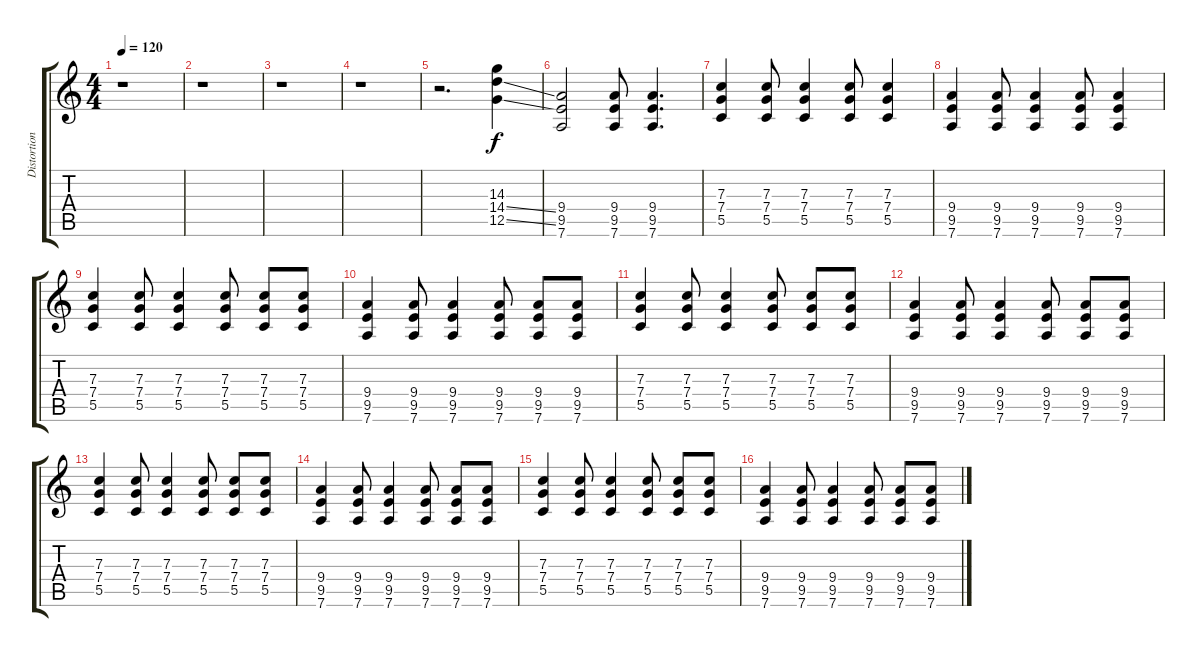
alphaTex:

\track ("Distortion Guitar" "Distortion") {instrument distortionguitar}
\staff {score tabs}
\tuning (D4 A3 F3 C3 G2 D2) {hide}
\ts (4 4)
\tempo 120
\clef g2
\ks c
r.1{dy f} |
r.1 |
r.1 |
r.1 |
r.2{d} (14.3 14.4{ss} 12.5{ss}).4 |
(9.4 9.5 7.6).2 (9.4 9.5 7.6).8 (9.4 9.5 7.6).4{d} |
(7.3 7.4 5.5).4 (7.3 7.4 5.5).8 (7.3 7.4 5.5).4 (7.3 7.4 5.5).8 (7.3 7.4 5.5).4 |
(9.4 9.5 7.6).4 (9.4 9.5 7.6).8 (9.4 9.5 7.6).4 (9.4 9.5 7.6).8 (9.4 9.5 7.6).4 |
(7.3 7.4 5.5).4 (7.3 7.4 5.5).8 (7.3 7.4 5.5).4 (7.3 7.4 5.5).8 (7.3 7.4 5.5).8 (7.3 7.4 5.5).8 |
(9.4 9.5 7.6).4 (9.4 9.5 7.6).8 (9.4 9.5 7.6).4 (9.4 9.5 7.6).8 (9.4 9.5 7.6).8 (9.4 9.5 7.6).8 |
(7.3 7.4 5.5).4 (7.3 7.4 5.5).8 (7.3 7.4 5.5).4 (7.3 7.4 5.5).8 (7.3 7.4 5.5).8 (7.3 7.4 5.5).8 |
(9.4 9.5 7.6).4 (9.4 9.5 7.6).8 (9.4 9.5 7.6).4 (9.4 9.5 7.6).8 (9.4 9.5 7.6).8 (9.4 9.5 7.6).8 |
(7.3 7.4 5.5).4 (7.3 7.4 5.5).8 (7.3 7.4 5.5).4 (7.3 7.4 5.5).8 (7.3 7.4 5.5).8 (7.3 7.4 5.5).8 |
(9.4 9.5 7.6).4 (9.4 9.5 7.6).8 (9.4 9.5 7.6).4 (9.4 9.5 7.6).8 (9.4 9.5 7.6).8 (9.4 9.5 7.6).8 |
(7.3 7.4 5.5).4 (7.3 7.4 5.5).8 (7.3 7.4 5.5).4 (7.3 7.4 5.5).8 (7.3 7.4 5.5).8 (7.3 7.4 5.5).8 |
(9.4 9.5 7.6).4 (9.4 9.5 7.6).8 (9.4 9.5 7.6).4 (9.4 9.5 7.6).8 (9.4 9.5 7.6).8 (9.4 9.5 7.6).8
